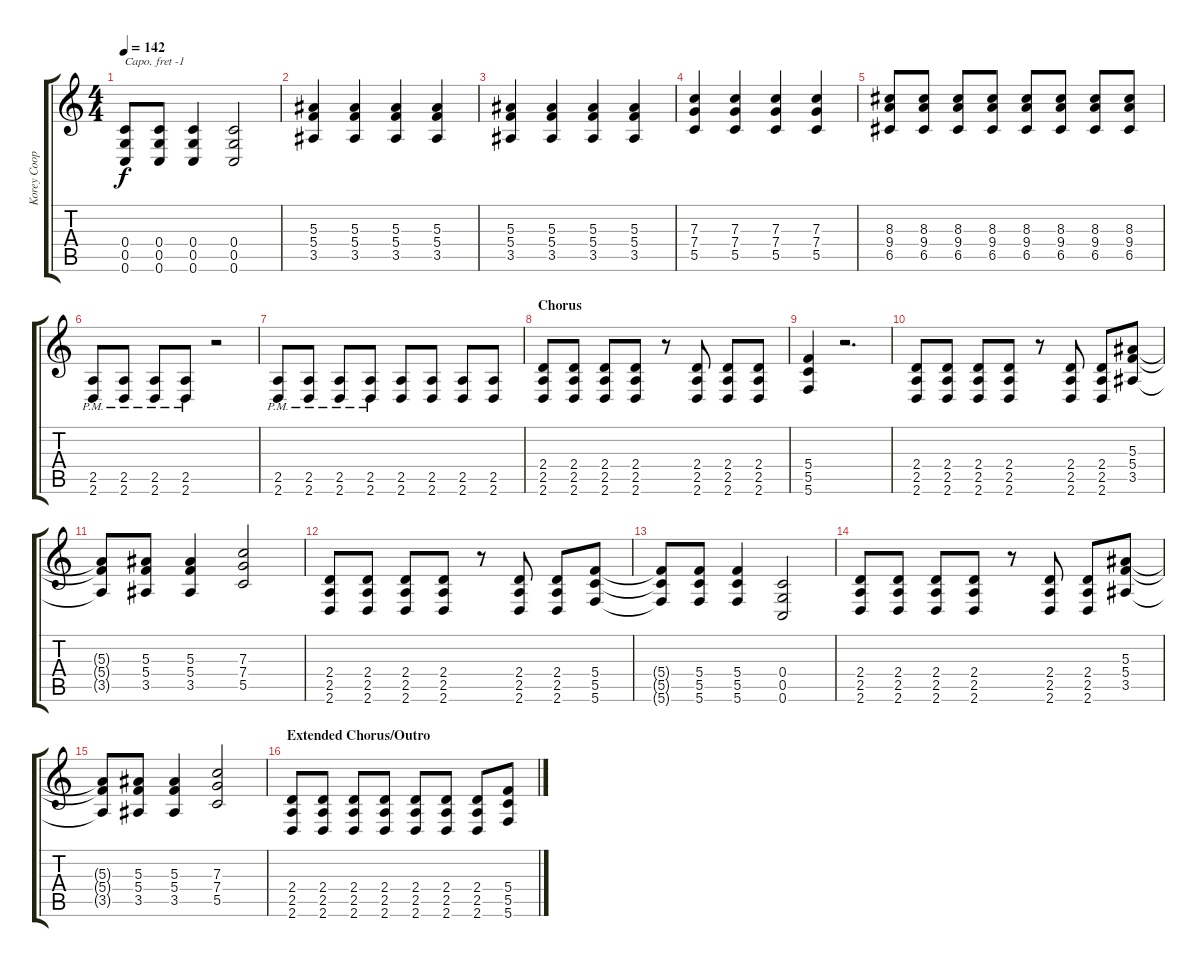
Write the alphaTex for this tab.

\track ("Korey Cooper" "Korey Coop") {instrument distortionguitar}
\staff {score tabs}
\capo -1
\tuning (Eb4 Bb3 Gb3 Db3 Ab2 Db2) {hide}
\ts (4 4)
\tempo 142
\clef g2
\ks c
(0.4{t} 0.5{t} 0.6{t}).8{dy f} (0.4 0.5 0.6).8 (0.4 0.5 0.6).4 (0.4 0.5 0.6).2 |
(5.3 5.4 3.5).4 (5.3 5.4 3.5).4 (5.3 5.4 3.5).4 (5.3 5.4 3.5).4 |
(5.3 5.4 3.5).4 (5.3 5.4 3.5).4 (5.3 5.4 3.5).4 (5.3 5.4 3.5).4 |
(7.3 7.4 5.5).4 (7.3 7.4 5.5).4 (7.3 7.4 5.5).4 (7.3 7.4 5.5).4 |
(8.3 9.4 6.5).8 (8.3 9.4 6.5).8 (8.3 9.4 6.5).8 (8.3 9.4 6.5).8 (8.3 9.4 6.5).8 (8.3 9.4 6.5).8 (8.3 9.4 6.5).8 (8.3 9.4 6.5).8 |
(2.5{pm} 2.6{pm}).8 (2.5{pm} 2.6{pm}).8 (2.5{pm} 2.6{pm}).8 (2.5{pm} 2.6{pm}).8 r.2 |
(2.5{pm} 2.6{pm}).8 (2.5{pm} 2.6{pm}).8 (2.5{pm} 2.6{pm}).8 (2.5{pm} 2.6{pm}).8 (2.5 2.6).8 (2.5 2.6).8 (2.5 2.6).8 (2.5 2.6).8 |
\section ("" "Chorus")
(2.4 2.5 2.6).8 (2.4 2.5 2.6).8 (2.4 2.5 2.6).8 (2.4 2.5 2.6).8 r.8 (2.4 2.5 2.6).8 (2.4 2.5 2.6).8 (2.4 2.5 2.6).8 |
(5.4 5.5 5.6).4 r.2{d} |
(2.4 2.5 2.6).8 (2.4 2.5 2.6).8 (2.4 2.5 2.6).8 (2.4 2.5 2.6).8 r.8 (2.4 2.5 2.6).8 (2.4 2.5 2.6).8 (5.3 5.4 3.5).8 |
(5.3{t} 5.4{t} 3.5{t}).8 (5.3 5.4 3.5).8 (5.3 5.4 3.5).4 (7.3 7.4 5.5).2 |
(2.4 2.5 2.6).8 (2.4 2.5 2.6).8 (2.4 2.5 2.6).8 (2.4 2.5 2.6).8 r.8 (2.4 2.5 2.6).8 (2.4 2.5 2.6).8 (5.4 5.5 5.6).8 |
(5.4{t} 5.5{t} 5.6{t}).8 (5.4 5.5 5.6).8 (5.4 5.5 5.6).4 (0.4 0.5 0.6).2 |
(2.4 2.5 2.6).8 (2.4 2.5 2.6).8 (2.4 2.5 2.6).8 (2.4 2.5 2.6).8 r.8 (2.4 2.5 2.6).8 (2.4 2.5 2.6).8 (5.3 5.4 3.5).8 |
(5.3{t} 5.4{t} 3.5{t}).8 (5.3 5.4 3.5).8 (5.3 5.4 3.5).4 (7.3 7.4 5.5).2 |
\section ("" "Extended Chorus/Outro")
(2.4 2.5 2.6).8 (2.4 2.5 2.6).8 (2.4 2.5 2.6).8 (2.4 2.5 2.6).8 (2.4 2.5 2.6).8 (2.4 2.5 2.6).8 (2.4 2.5 2.6).8 (5.4 5.5 5.6).8
